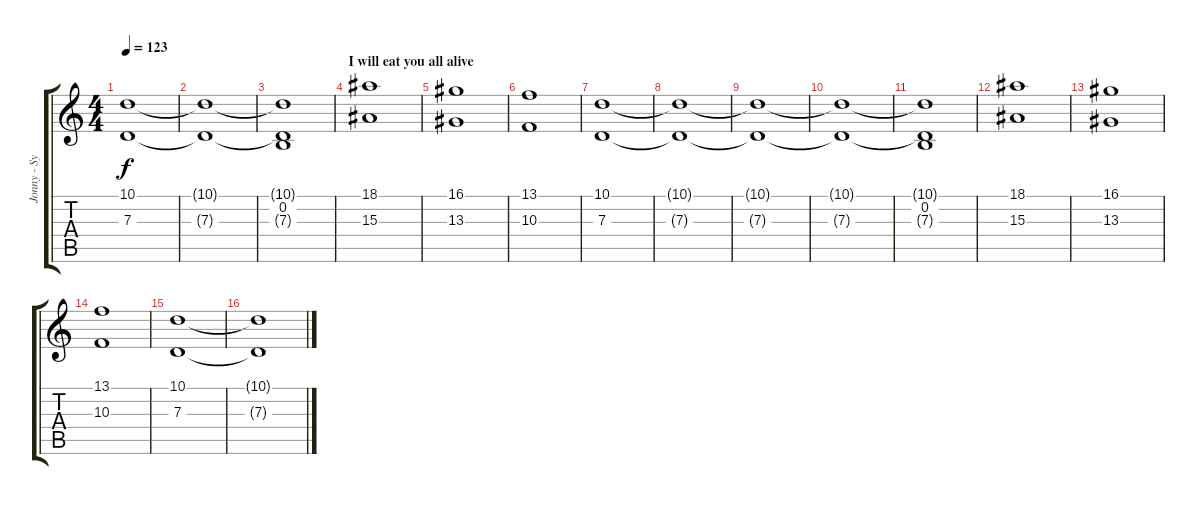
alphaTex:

\track ("Jonny - Synth" "Jonny - Sy") {instrument synthstrings1}
\staff {score tabs}
\tuning (E4 B3 G3 D3 A2 E2) {hide}
\ts (4 4)
\tempo 123
\clef g2
\ks c
(10.1{t} 7.3{t}).1{dy f} |
(10.1{t} 7.3{t}).1 |
(10.1{t} 0.2 7.3{t}).1 |
\section ("" "I will eat you all alive")
(18.1 15.3).1 |
(16.1 13.3).1 |
(13.1 10.3).1 |
(10.1 7.3).1 |
(10.1{t} 7.3{t}).1 |
(10.1{t} 7.3{t}).1 |
(10.1{t} 7.3{t}).1 |
(10.1{t} 0.2 7.3{t}).1 |
(18.1 15.3).1 |
(16.1 13.3).1 |
(13.1 10.3).1 |
(10.1 7.3).1 |
(10.1{t} 7.3{t}).1
